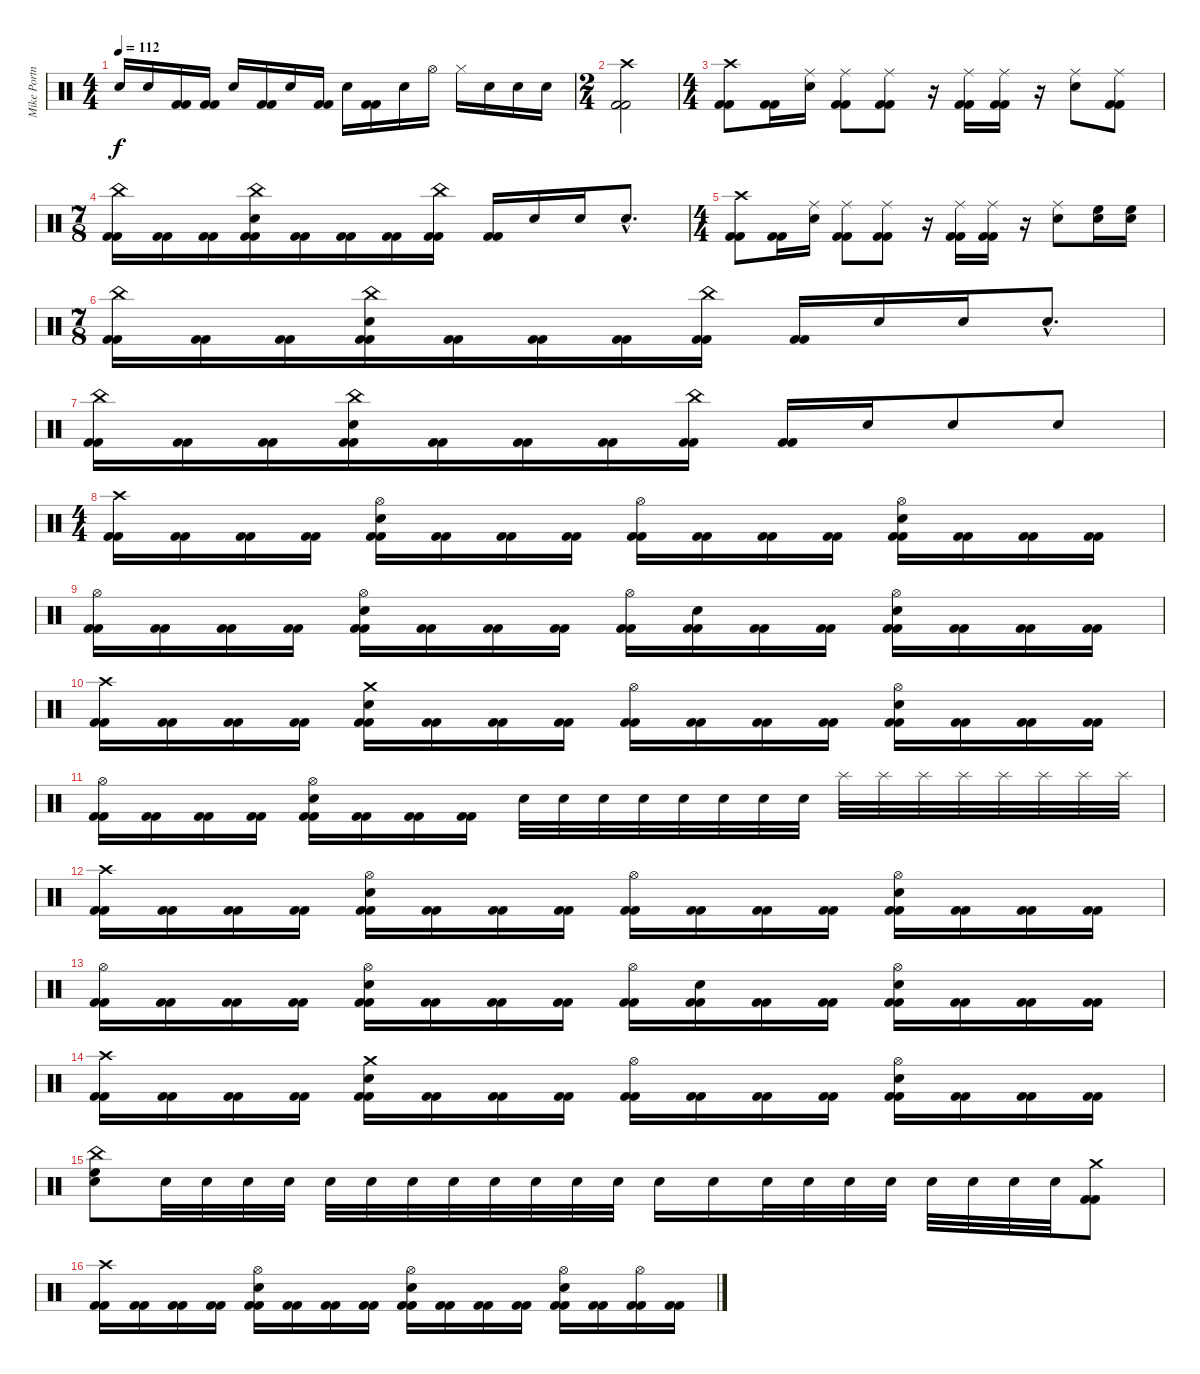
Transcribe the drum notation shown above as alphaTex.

\track ("Mike Portnoy - Drum" "Mike Portn") {instrument percussion}
\staff {score}
\articulation defaults
\ts (4 4)
\tempo 112
\clef neutral
\ks c "Snare (hit) 2".16{dy f} "Snare (hit) 2".16
("Kick (hit) 2" "Kick (hit) 2").16 ("Kick (hit) 2" "Kick (hit) 2").16 "Snare (hit) 2".16 ("Kick (hit) 2" "Kick (hit) 2").16 "Snare (hit) 2".16 ("Kick (hit) 2" "Kick (hit) 2").16 "Snare (hit) 2".16 ("Kick (hit) 2" "Kick (hit) 2").16 "Snare (hit) 2".16 "Hi-Hat (open)".16 "Hi-Hat (closed)".16 "Snare (hit) 2".16 "Snare (hit) 2".16 "Snare (hit) 2".16 |
\ts (2 4)
("Crash high (hit)" "Kick (hit) 2" "Kick (hit) 2").2 |
\ts (4 4)
("Crash high (hit)" "Kick (hit) 2" "Kick (hit) 2").8 ("Kick (hit) 2" "Kick (hit) 2").16 ("Ride (middle)" "Snare (hit) 2").16 ("Ride (middle)" "Kick (hit) 2" "Kick (hit) 2").8 ("Ride (middle)" "Kick (hit) 2" "Kick (hit) 2").8 r.16 ("Ride (middle)" "Kick (hit) 2" "Kick (hit) 2").16 ("Ride (middle)" "Kick (hit) 2" "Kick (hit) 2").16 r.16 ("Ride (middle)" "Snare (hit) 2").8 ("Ride (middle)" "Kick (hit) 2" "Kick (hit) 2").8 |
\ts (7 8)
("China (hit)" "Kick (hit) 2" "Kick (hit) 2").16 ("Kick (hit) 2" "Kick (hit) 2").16 ("Kick (hit) 2" "Kick (hit) 2").16 ("China (hit)" "Snare (hit) 2" "Kick (hit) 2" "Kick (hit) 2").16 ("Kick (hit) 2" "Kick (hit) 2").16 ("Kick (hit) 2" "Kick (hit) 2").16 ("Kick (hit) 2" "Kick (hit) 2").16 ("China (hit)" "Kick (hit) 2" "Kick (hit) 2").16 ("Kick (hit) 2" "Kick (hit) 2").16 "Snare (hit) 2".16 "Snare (hit) 2".16 "Snare (hit) 2"{hac}.8{d} |
\ts (4 4)
("Crash high (hit)" "Kick (hit) 2" "Kick (hit) 2").8 ("Kick (hit) 2" "Kick (hit) 2").16 ("Ride (middle)" "Snare (hit) 2").16 ("Ride (middle)" "Kick (hit) 2" "Kick (hit) 2").8 ("Ride (middle)" "Kick (hit) 2" "Kick (hit) 2").8 r.16 ("Ride (middle)" "Kick (hit) 2" "Kick (hit) 2").16 ("Ride (middle)" "Kick (hit) 2" "Kick (hit) 2").16 r.16 ("Ride (middle)" "Snare (hit) 2").8 ("High Floor Tom (hit)" "Snare (hit) 2").16 ("High Floor Tom (hit)" "Snare (hit) 2").16 |
\ts (7 8)
("China (hit)" "Kick (hit) 2" "Kick (hit) 2").16 ("Kick (hit) 2" "Kick (hit) 2").16 ("Kick (hit) 2" "Kick (hit) 2").16 ("China (hit)" "Snare (hit) 2" "Kick (hit) 2" "Kick (hit) 2").16 ("Kick (hit) 2" "Kick (hit) 2").16 ("Kick (hit) 2" "Kick (hit) 2").16 ("Kick (hit) 2" "Kick (hit) 2").16 ("China (hit)" "Kick (hit) 2" "Kick (hit) 2").16 ("Kick (hit) 2" "Kick (hit) 2").16 "Snare (hit) 2".16 "Snare (hit) 2".16 "Snare (hit) 2"{hac}.8{d} |
("China (hit)" "Kick (hit) 2" "Kick (hit) 2").16 ("Kick (hit) 2" "Kick (hit) 2").16 ("Kick (hit) 2" "Kick (hit) 2").16 ("China (hit)" "Snare (hit) 2" "Kick (hit) 2" "Kick (hit) 2").16 ("Kick (hit) 2" "Kick (hit) 2").16 ("Kick (hit) 2" "Kick (hit) 2").16 ("Kick (hit) 2" "Kick (hit) 2").16 ("China (hit)" "Kick (hit) 2" "Kick (hit) 2").16 ("Kick (hit) 2" "Kick (hit) 2").16 "Snare (hit) 2".16 "Snare (hit) 2".8 "Snare (hit) 2".8 |
\ts (4 4)
("Crash high (hit)" "Kick (hit) 2" "Kick (hit) 2").16 ("Kick (hit) 2" "Kick (hit) 2").16 ("Kick (hit) 2" "Kick (hit) 2").16 ("Kick (hit) 2" "Kick (hit) 2").16 ("Hi-Hat (open)" "Snare (hit) 2" "Kick (hit) 2" "Kick (hit) 2").16 ("Kick (hit) 2" "Kick (hit) 2").16 ("Kick (hit) 2" "Kick (hit) 2").16 ("Kick (hit) 2" "Kick (hit) 2").16 ("Hi-Hat (open)" "Kick (hit) 2" "Kick (hit) 2").16 ("Kick (hit) 2" "Kick (hit) 2").16 ("Kick (hit) 2" "Kick (hit) 2").16 ("Kick (hit) 2" "Kick (hit) 2").16 ("Hi-Hat (open)" "Snare (hit) 2" "Kick (hit) 2" "Kick (hit) 2").16 ("Kick (hit) 2" "Kick (hit) 2").16 ("Kick (hit) 2" "Kick (hit) 2").16 ("Kick (hit) 2" "Kick (hit) 2").16 |
("Hi-Hat (open)" "Kick (hit) 2" "Kick (hit) 2").16 ("Kick (hit) 2" "Kick (hit) 2").16 ("Kick (hit) 2" "Kick (hit) 2").16 ("Kick (hit) 2" "Kick (hit) 2").16 ("Hi-Hat (open)" "Snare (hit) 2" "Kick (hit) 2" "Kick (hit) 2").16 ("Kick (hit) 2" "Kick (hit) 2").16 ("Kick (hit) 2" "Kick (hit) 2").16 ("Kick (hit) 2" "Kick (hit) 2").16 ("Hi-Hat (open)" "Kick (hit) 2" "Kick (hit) 2").16 ("Snare (hit) 2" "Kick (hit) 2" "Kick (hit) 2").16 ("Kick (hit) 2" "Kick (hit) 2").16 ("Kick (hit) 2" "Kick (hit) 2").16 ("Hi-Hat (open)" "Snare (hit) 2" "Kick (hit) 2" "Kick (hit) 2").16 ("Kick (hit) 2" "Kick (hit) 2").16 ("Kick (hit) 2" "Kick (hit) 2").16 ("Kick (hit) 2" "Kick (hit) 2").16 |
("Crash high (hit)" "Kick (hit) 2" "Kick (hit) 2").16 ("Kick (hit) 2" "Kick (hit) 2").16 ("Kick (hit) 2" "Kick (hit) 2").16 ("Kick (hit) 2" "Kick (hit) 2").16 ("Crash medium (hit)" "Snare (hit) 2" "Kick (hit) 2" "Kick (hit) 2").16 ("Kick (hit) 2" "Kick (hit) 2").16 ("Kick (hit) 2" "Kick (hit) 2").16 ("Kick (hit) 2" "Kick (hit) 2").16 ("Hi-Hat (open)" "Kick (hit) 2" "Kick (hit) 2").16 ("Kick (hit) 2" "Kick (hit) 2").16 ("Kick (hit) 2" "Kick (hit) 2").16 ("Kick (hit) 2" "Kick (hit) 2").16 ("Hi-Hat (open)" "Snare (hit) 2" "Kick (hit) 2" "Kick (hit) 2").16 ("Kick (hit) 2" "Kick (hit) 2").16 ("Kick (hit) 2" "Kick (hit) 2").16 ("Kick (hit) 2" "Kick (hit) 2").16 |
("Hi-Hat (open)" "Kick (hit) 2" "Kick (hit) 2").16 ("Kick (hit) 2" "Kick (hit) 2").16 ("Kick (hit) 2" "Kick (hit) 2").16 ("Kick (hit) 2" "Kick (hit) 2").16 ("Hi-Hat (open)" "Snare (hit) 2" "Kick (hit) 2" "Kick (hit) 2").16 ("Kick (hit) 2" "Kick (hit) 2").16 ("Kick (hit) 2" "Kick (hit) 2").16 ("Kick (hit) 2" "Kick (hit) 2").16 "Snare (hit) 2".32 "Snare (hit) 2".32 "Snare (hit) 2".32 "Snare (hit) 2".32 "Snare (hit) 2".32 "Snare (hit) 2".32 "Snare (hit) 2".32 "Snare (hit) 2".32 "Splash (hit)".32 "Splash (hit)".32 "Splash (hit)".32 "Splash (hit)".32 "Splash (hit)".32 "Splash (hit)".32 "Splash (hit)".32 "Splash (hit)".32 |
("Crash high (hit)" "Kick (hit) 2" "Kick (hit) 2").16 ("Kick (hit) 2" "Kick (hit) 2").16 ("Kick (hit) 2" "Kick (hit) 2").16 ("Kick (hit) 2" "Kick (hit) 2").16 ("Hi-Hat (open)" "Snare (hit) 2" "Kick (hit) 2" "Kick (hit) 2").16 ("Kick (hit) 2" "Kick (hit) 2").16 ("Kick (hit) 2" "Kick (hit) 2").16 ("Kick (hit) 2" "Kick (hit) 2").16 ("Hi-Hat (open)" "Kick (hit) 2" "Kick (hit) 2").16 ("Kick (hit) 2" "Kick (hit) 2").16 ("Kick (hit) 2" "Kick (hit) 2").16 ("Kick (hit) 2" "Kick (hit) 2").16 ("Hi-Hat (open)" "Snare (hit) 2" "Kick (hit) 2" "Kick (hit) 2").16 ("Kick (hit) 2" "Kick (hit) 2").16 ("Kick (hit) 2" "Kick (hit) 2").16 ("Kick (hit) 2" "Kick (hit) 2").16 |
("Hi-Hat (open)" "Kick (hit) 2" "Kick (hit) 2").16 ("Kick (hit) 2" "Kick (hit) 2").16 ("Kick (hit) 2" "Kick (hit) 2").16 ("Kick (hit) 2" "Kick (hit) 2").16 ("Hi-Hat (open)" "Snare (hit) 2" "Kick (hit) 2" "Kick (hit) 2").16 ("Kick (hit) 2" "Kick (hit) 2").16 ("Kick (hit) 2" "Kick (hit) 2").16 ("Kick (hit) 2" "Kick (hit) 2").16 ("Hi-Hat (open)" "Kick (hit) 2" "Kick (hit) 2").16 ("Snare (hit) 2" "Kick (hit) 2" "Kick (hit) 2").16 ("Kick (hit) 2" "Kick (hit) 2").16 ("Kick (hit) 2" "Kick (hit) 2").16 ("Hi-Hat (open)" "Snare (hit) 2" "Kick (hit) 2" "Kick (hit) 2").16 ("Kick (hit) 2" "Kick (hit) 2").16 ("Kick (hit) 2" "Kick (hit) 2").16 ("Kick (hit) 2" "Kick (hit) 2").16 |
("Crash high (hit)" "Kick (hit) 2" "Kick (hit) 2").16 ("Kick (hit) 2" "Kick (hit) 2").16 ("Kick (hit) 2" "Kick (hit) 2").16 ("Kick (hit) 2" "Kick (hit) 2").16 ("Crash medium (hit)" "Snare (hit) 2" "Kick (hit) 2" "Kick (hit) 2").16 ("Kick (hit) 2" "Kick (hit) 2").16 ("Kick (hit) 2" "Kick (hit) 2").16 ("Kick (hit) 2" "Kick (hit) 2").16 ("Hi-Hat (open)" "Kick (hit) 2" "Kick (hit) 2").16 ("Kick (hit) 2" "Kick (hit) 2").16 ("Kick (hit) 2" "Kick (hit) 2").16 ("Kick (hit) 2" "Kick (hit) 2").16 ("Hi-Hat (open)" "Snare (hit) 2" "Kick (hit) 2" "Kick (hit) 2").16 ("Kick (hit) 2" "Kick (hit) 2").16 ("Kick (hit) 2" "Kick (hit) 2").16 ("Kick (hit) 2" "Kick (hit) 2").16 |
("China (hit)" "Snare (hit) 2" "High Floor Tom (hit)").8 "Snare (hit) 2".32 "Snare (hit) 2".32 "Snare (hit) 2".32 "Snare (hit) 2".32 "Snare (hit) 2".32 "Snare (hit) 2".32 "Snare (hit) 2".32 "Snare (hit) 2".32 "Snare (hit) 2".32 "Snare (hit) 2".32 "Snare (hit) 2".32 "Snare (hit) 2".32 "Snare (hit) 2".16 "Snare (hit) 2".16 "Snare (hit) 2".32 "Snare (hit) 2".32 "Snare (hit) 2".32 "Snare (hit) 2".32 "Snare (hit) 2".32 "Snare (hit) 2".32 "Snare (hit) 2".32 "Snare (hit) 2".32 ("Crash medium (hit)" "Kick (hit) 2" "Kick (hit) 2").8 |
("Crash high (hit)" "Kick (hit) 2" "Kick (hit) 2").16 ("Kick (hit) 2" "Kick (hit) 2").16 ("Kick (hit) 2" "Kick (hit) 2").16 ("Kick (hit) 2" "Kick (hit) 2").16 ("Hi-Hat (open)" "Snare (hit) 2" "Kick (hit) 2" "Kick (hit) 2").16 ("Kick (hit) 2" "Kick (hit) 2").16 ("Kick (hit) 2" "Kick (hit) 2").16 ("Kick (hit) 2" "Kick (hit) 2").16 ("Hi-Hat (open)" "Snare (hit) 2" "Kick (hit) 2" "Kick (hit) 2").16 ("Kick (hit) 2" "Kick (hit) 2").16 ("Kick (hit) 2" "Kick (hit) 2").16 ("Kick (hit) 2" "Kick (hit) 2").16 ("Hi-Hat (open)" "Snare (hit) 2" "Kick (hit) 2" "Kick (hit) 2").16 ("Kick (hit) 2" "Kick (hit) 2").16 ("Hi-Hat (open)" "Kick (hit) 2" "Kick (hit) 2").16 ("Kick (hit) 2" "Kick (hit) 2").16
